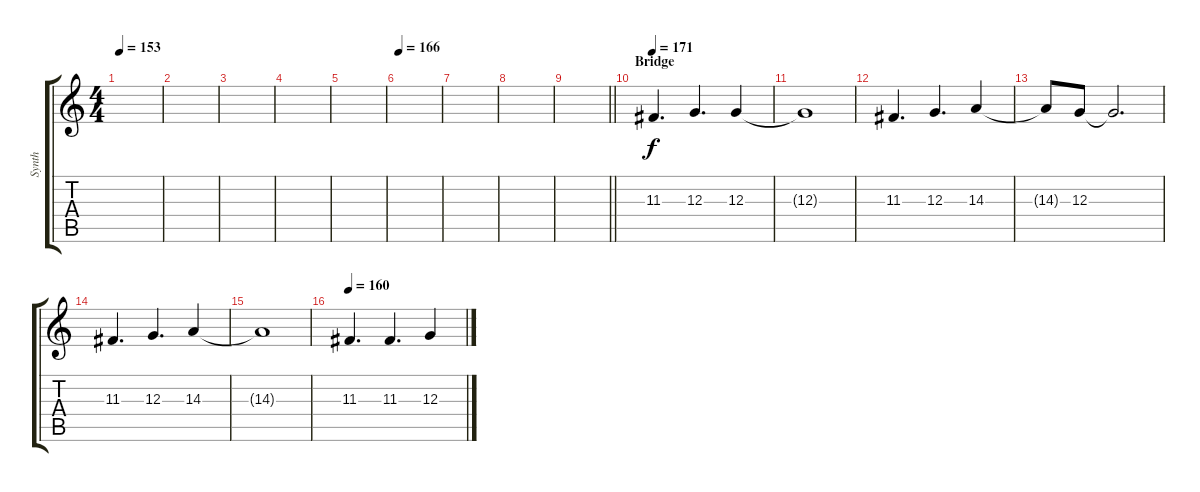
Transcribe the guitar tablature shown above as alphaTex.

\track ("Synth" "Synth") {instrument stringensemble1}
\staff {score tabs}
\tuning (E4 B3 G3 D3 A2 E2) {hide}
\ts (4 4)
\tempo 153
\clef g2
\ks c
|
|
|
|
|
\tempo 166
|
|
|
\barLineRight lightlight
|
\section ("" "Bridge")
\tempo 171
11.3.4{d} 12.3.4{d} 12.3.4 |
12.3{t}.1 |
11.3.4{d} 12.3.4{d} 14.3.4 |
14.3{t}.8 12.3.8 12.3{t}.2{d} |
11.3.4{d} 12.3.4{d} 14.3.4 |
14.3{t}.1 |
\tempo 160
11.3.4{d} 11.3.4{d} 12.3.4
